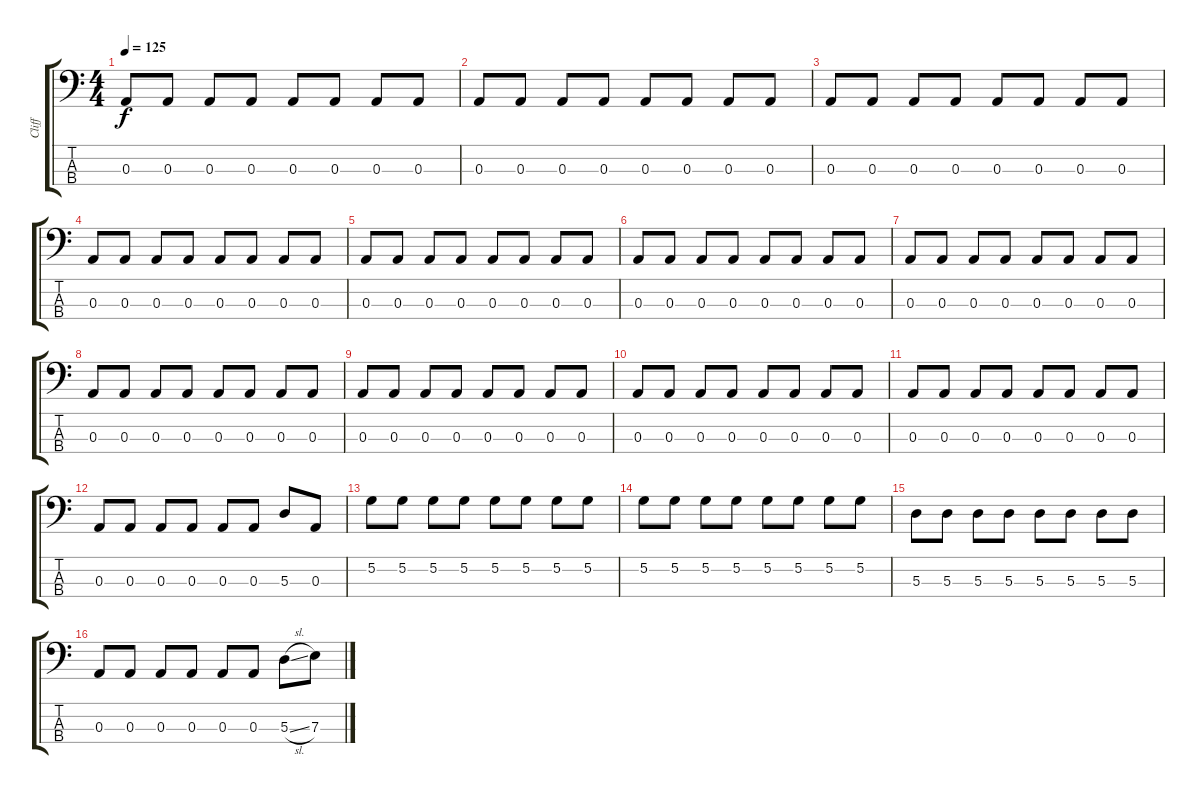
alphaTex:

\track ("Cliff" "Cliff") {instrument electricbassfinger}
\staff {score tabs}
\tuning (G2 D2 A1 E1) {hide}
\ts (4 4)
\tempo 125
\clef f4
\ks c
0.3.8{dy f} 0.3.8 0.3.8 0.3.8 0.3.8 0.3.8 0.3.8 0.3.8 |
0.3.8 0.3.8 0.3.8 0.3.8 0.3.8 0.3.8 0.3.8 0.3.8 |
0.3.8 0.3.8 0.3.8 0.3.8 0.3.8 0.3.8 0.3.8 0.3.8 |
0.3.8 0.3.8 0.3.8 0.3.8 0.3.8 0.3.8 0.3.8 0.3.8 |
0.3.8 0.3.8 0.3.8 0.3.8 0.3.8 0.3.8 0.3.8 0.3.8 |
0.3.8 0.3.8 0.3.8 0.3.8 0.3.8 0.3.8 0.3.8 0.3.8 |
0.3.8 0.3.8 0.3.8 0.3.8 0.3.8 0.3.8 0.3.8 0.3.8 |
0.3.8 0.3.8 0.3.8 0.3.8 0.3.8 0.3.8 0.3.8 0.3.8 |
0.3.8 0.3.8 0.3.8 0.3.8 0.3.8 0.3.8 0.3.8 0.3.8 |
0.3.8 0.3.8 0.3.8 0.3.8 0.3.8 0.3.8 0.3.8 0.3.8 |
0.3.8 0.3.8 0.3.8 0.3.8 0.3.8 0.3.8 0.3.8 0.3.8 |
0.3.8 0.3.8 0.3.8 0.3.8 0.3.8 0.3.8 5.3.8 0.3.8 |
5.2.8 5.2.8 5.2.8 5.2.8 5.2.8 5.2.8 5.2.8 5.2.8 |
5.2.8 5.2.8 5.2.8 5.2.8 5.2.8 5.2.8 5.2.8 5.2.8 |
5.3.8 5.3.8 5.3.8 5.3.8 5.3.8 5.3.8 5.3.8 5.3.8 |
0.3.8 0.3.8 0.3.8 0.3.8 0.3.8 0.3.8 5.3{sl}.8 7.3.8
